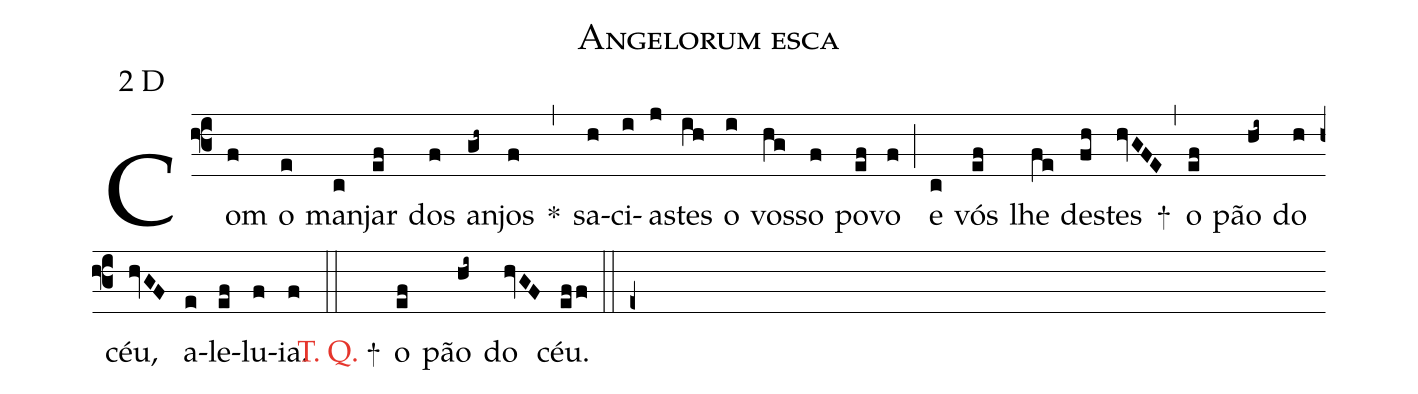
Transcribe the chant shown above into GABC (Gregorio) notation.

name: Angelorum esca;
mode: 2;
mode-differentia: D;
commentary: Cantus ID 020028;
commentary: Sb 16,20;
%%
(f3)

Com(f) o(e) man(c)jar(ef) dos(f) an(gh~)jos(f) *(,) sa(h)ci(i)as(j)tes(ih) o(i) vos(hg)so(f) po(ef)vo(f) (;) e(c) vós(ef) lhe(fe) des(fh)tes(hvGFE) +(,) o(ef) pão(hi~) do(h) céu,(hvGF) a(e)le(ef)lu(f)ia.(f)

(::)

<c>T. Q.</c> +() o(ef) pão(hi~) do(hvGF) céu.(eff)

(::)

(e+)
